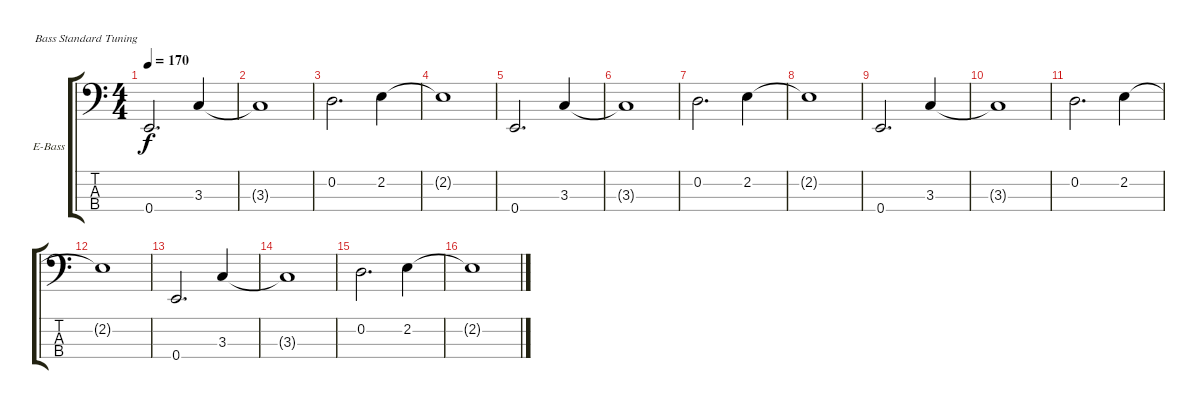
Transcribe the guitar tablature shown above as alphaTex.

\defaultSystemsLayout 4
\bracketExtendMode groupsimilarinstruments
\firstSystemTrackNameOrientation horizontal
\otherSystemsTrackNameOrientation horizontal
\track ("Electric Bass" "E-Bass") {instrument electricbassfinger}
\staff {score tabs}
\tuning (G2 D2 A1 E1)
\ts (4 4)
\tempo 170
\clef f4
\ks c
0.4.2{d dy f} 3.3.4 |
3.3{t}.1 |
0.2.2{d} 2.2.4 |
2.2{t}.1 |
0.4.2{d} 3.3.4 |
3.3{t}.1 |
0.2.2{d} 2.2.4 |
2.2{t}.1 |
0.4.2{d} 3.3.4 |
3.3{t}.1 |
0.2.2{d} 2.2.4 |
2.2{t}.1 |
0.4.2{d} 3.3.4 |
3.3{t}.1 |
0.2.2{d} 2.2.4 |
2.2{t}.1
